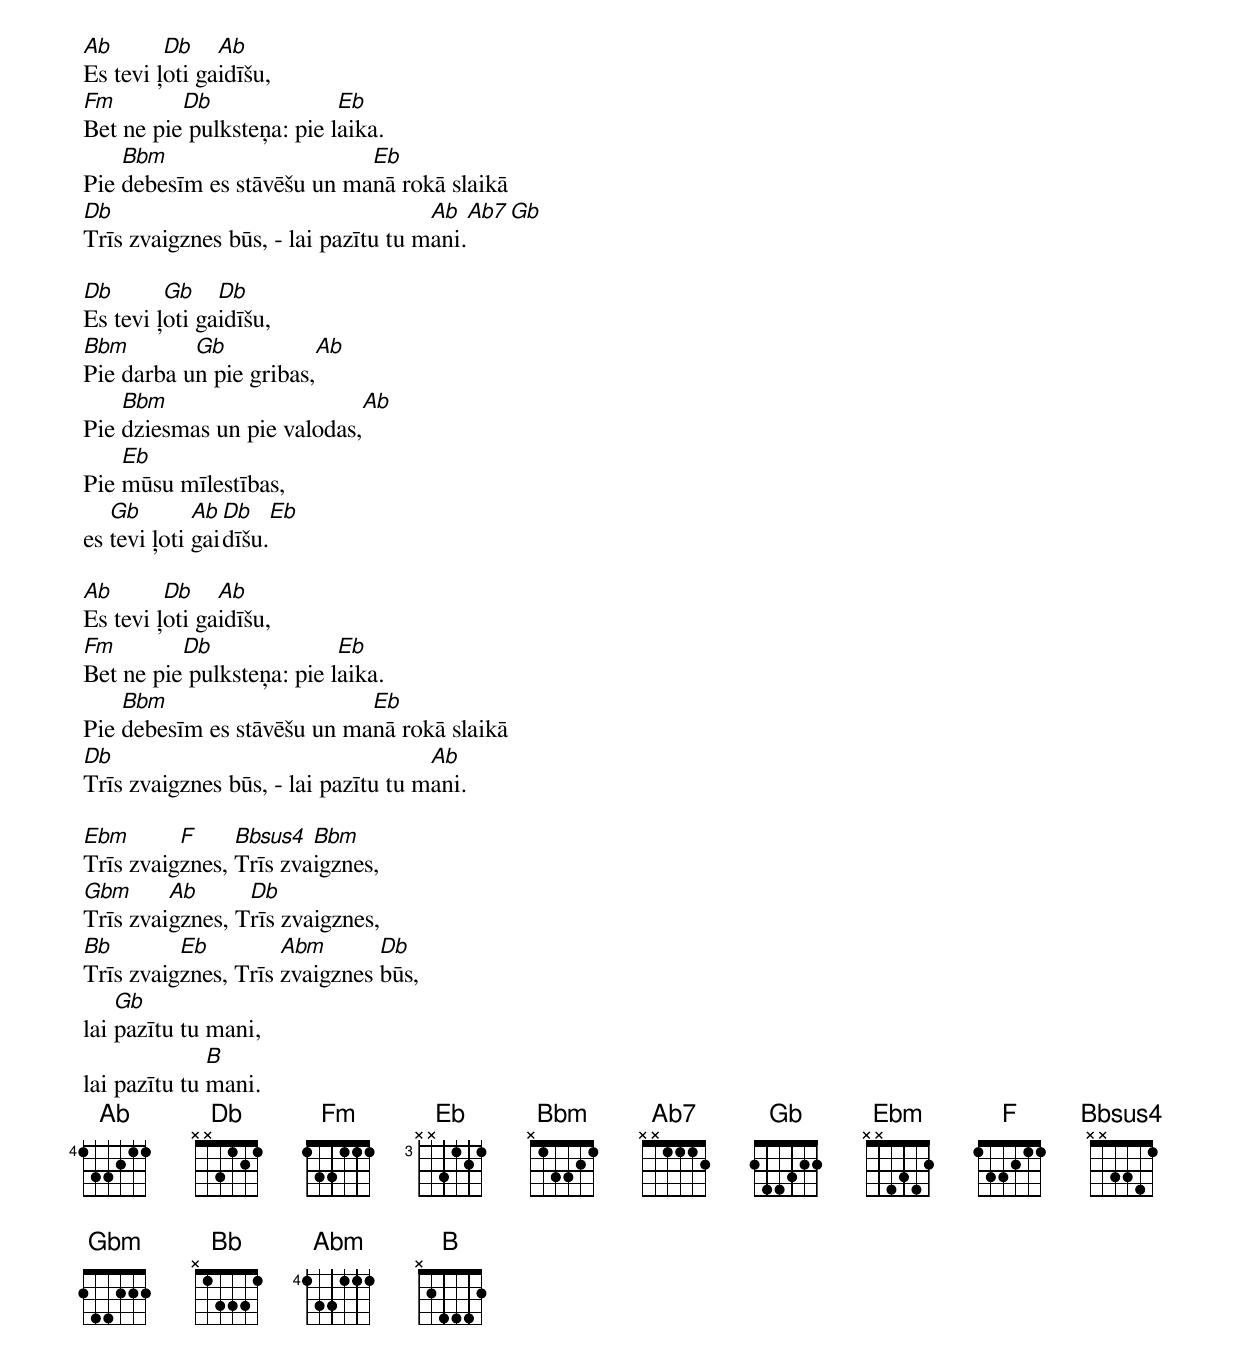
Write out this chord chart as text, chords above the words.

Ab       Db    Ab
Es tevi ļoti gaidīšu,
Fm        Db               Eb
Bet ne pie pulksteņa: pie laika.
    Bbm                     Eb
Pie debesīm es stāvēšu un manā rokā slaikā
Db                                   Ab    Ab7 Gb
Trīs zvaigznes būs, - lai pazītu tu mani.

Db       Gb    Db
Es tevi ļoti gaidīšu,
Bbm        Gb               Ab
Pie darba un pie gribas,
    Bbm                     Ab
Pie dziesmas un pie valodas,
    Eb
Pie mūsu mīlestības,
   Gb        Ab Db      Eb
es tevi ļoti gaidīšu.

Ab       Db    Ab
Es tevi ļoti gaidīšu,
Fm        Db               Eb
Bet ne pie pulksteņa: pie laika.
    Bbm                     Eb
Pie debesīm es stāvēšu un manā rokā slaikā
Db                                   Ab
Trīs zvaigznes būs, - lai pazītu tu mani.

Ebm       F     Bbsus4  Bbm
Trīs zvaigznes, Trīs zvaigznes,
Gbm      Ab      Db
Trīs zvaigznes, Trīs zvaigznes,
Bb        Eb         Abm       Db
Trīs zvaigznes, Trīs zvaigznes būs,
    Gb
lai pazītu tu mani,
              B
lai pazītu tu mani.
